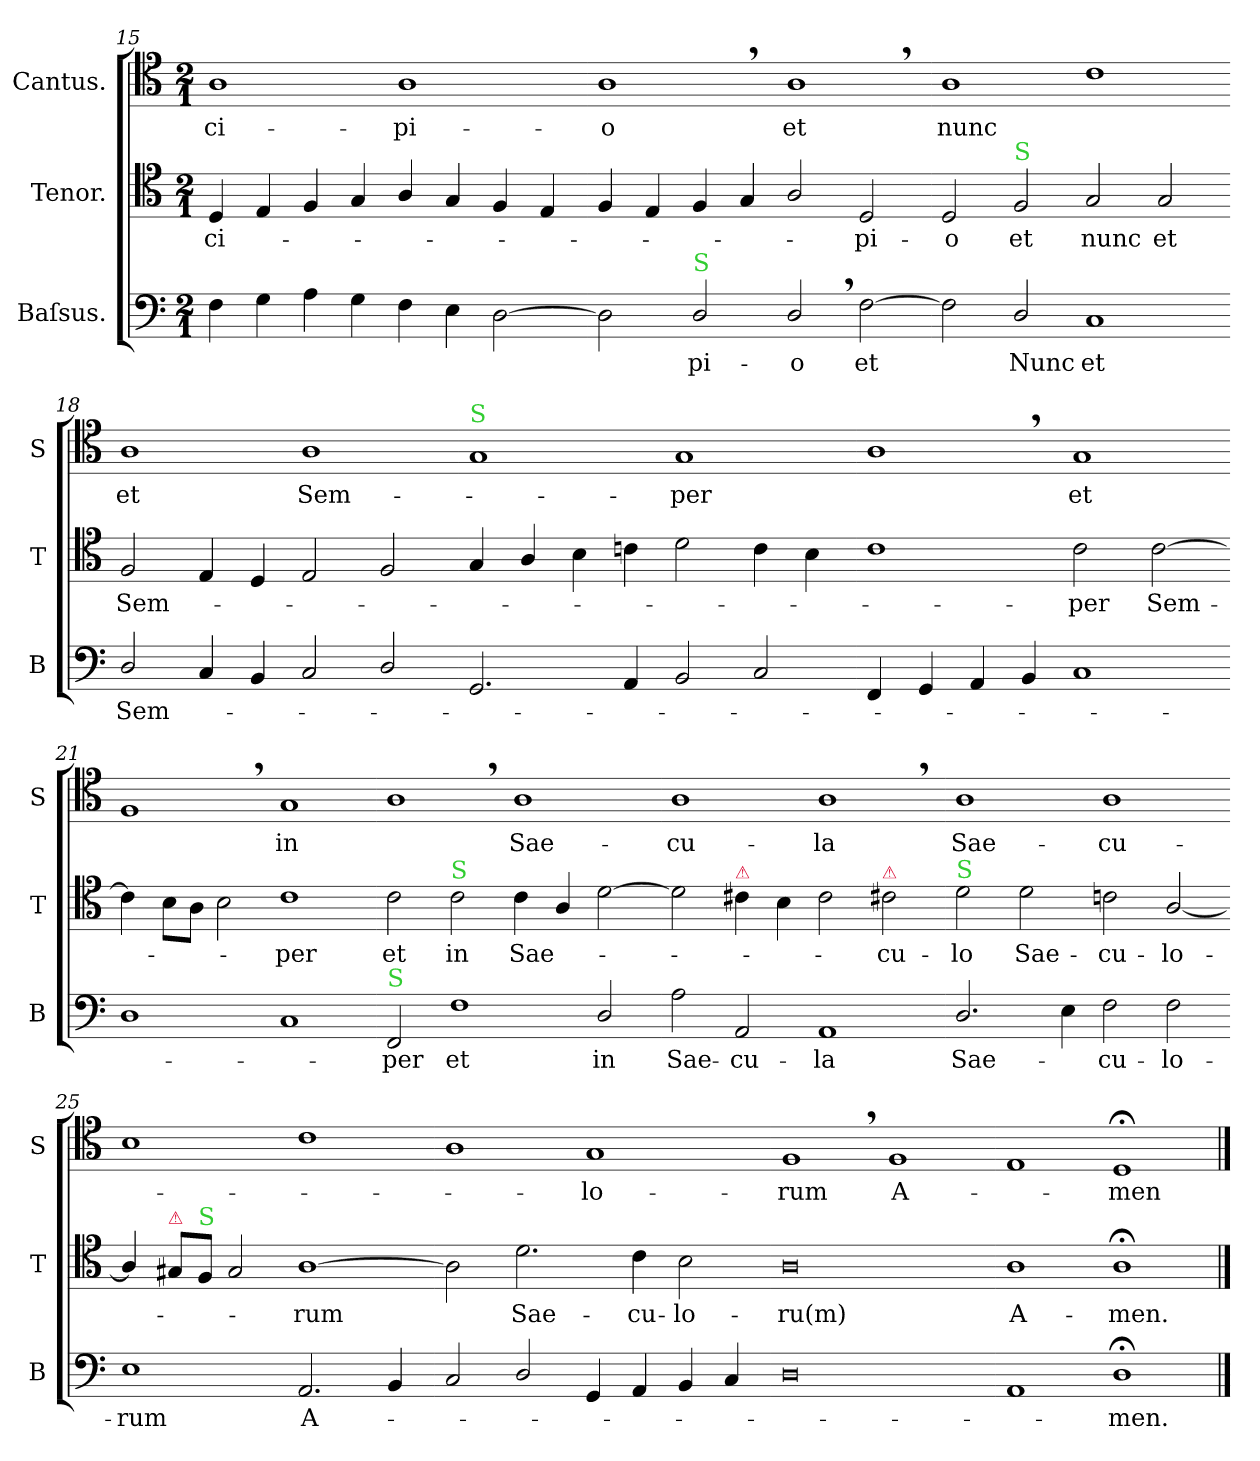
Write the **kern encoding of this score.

**kern	**text	**kern	**text	**kern	**text
*part3	*part3	*part2	*part2	*part1	*part1
*staff3	*staff3	*staff2	*staff2	*staff1	*staff1
*I"Baſsus.	*	*I"Tenor.	*	*I"Cantus.	*
*I'B	*	*I'T	*	*I'S	*
*clefF4	*	*clefC4	*	*clefC4	*
*k[]	*	*k[]	*	*k[]	*
*M2/1	*	*M2/1	*	*M2/1	*
=15	=15	=15	=15	=15	=15
4F\	.	4D/	-ci-	1A	-ci-
4G\	.	4E/	.	.	.
4A\	.	4F/	.	.	.
4G\	.	4G/	.	.	.
4F\	.	4A/	.	1A	-pi-
4E\	.	4G/	.	.	.
[2D\	.	4F/	.	.	.
.	.	4E/	.	.	.
=16-	=16-	=16-	=16-	=16-	=16-
2D\]	.	4F/	.	1A,<	-o
.	.	4E/	.	.	.
!LO:TX:a:color=limegreen:t=S	!	!	!	!	!
2D/	-pi-	4F/	.	.	.
.	.	4G/	.	.	.
2D,</	-o	2A/	.	1A,<	et
[2F\	et	2D/	-pi-	.	.
=17-	=17-	=17-	=17-	=17-	=17-
2F\]	.	2D/	-o	1A	nunc
!	!	!LO:TX:a:color=limegreen:t=S	!	!	!
2D/	Nunc	2F/	et	.	.
1C	et	2G/	nunc	1c	.
.	.	2G/	et	.	.
=18-	=18-	=18-	=18-	=18-	=18-
2D/	Sem-	2F/	Sem-	1A	et
4C/	.	4E/	.	.	.
4BB/	.	4D/	.	.	.
2C/	.	2E/	.	1A	Sem-
2D/	.	2F/	.	.	.
=19-	=19-	=19-	=19-	=19-	=19-
!	!	!	!	!LO:TX:a:color=limegreen:t=S	!
2.GG/	.	4G/	.	1G	.
.	.	4A/	.	.	.
.	.	4B\	.	.	.
4AA/	.	4cn\	.	.	.
2BB/	.	2d\	.	1G	-per
2C/	.	4c\	.	.	.
.	.	4B\	.	.	.
=20-	=20-	=20-	=20-	=20-	=20-
4FF/	.	1c	.	1A,<	.
4GG/	.	.	.	.	.
4AA/	.	.	.	.	.
4BB/	.	.	.	.	.
1C	.	2c\	-per	1G	et
.	.	[2c\	Sem-	.	.
=21-	=21-	=21-	=21-	=21-	=21-
1D	.	4c\]	.	1F,<	.
.	.	8B\L	.	.	.
.	.	8A\J	.	.	.
.	.	2B\	.	.	.
1C	.	1c	-per	1G	in
=22-	=22-	=22-	=22-	=22-	=22-
!LO:TX:a:color=limegreen:t=S	!	!	!	!	!
2FF/	-per	2c\	et	1A,<	.
!	!	!LO:TX:a:color=limegreen:t=S	!	!	!
1F	et	2c\	in	.	.
.	.	4c\	Sae-	1A	Sae-
.	.	4A/	.	.	.
2D/	in	[2d\	.	.	.
=23-	=23-	=23-	=23-	=23-	=23-
2A\	Sae-	2d\]	.	1A	-cu-
!	!	!LO:TX:a:color=crimson:t=⚠	!	!	!
2AA/	-cu-	4c#X\	.	.	.
.	.	4B\	.	.	.
1AA	-la	2c#\	.	1A,<	-la
!	!	!LO:TX:a:color=crimson:t=⚠	!	!	!
.	.	2c#X\	-cu-	.	.
=24-	=24-	=24-	=24-	=24-	=24-
!	!	!LO:TX:a:color=limegreen:t=S	!	!	!
2.D/	Sae-	2d\	-lo	1A	Sae-
.	.	2d\	Sae-	.	.
4E\	.	.	.	.	.
2F\	-cu-	2cn\	-cu-	1A	-cu-
2F\	-lo-	[2A/	-lo-	.	.
=25-	=25-	=25-	=25-	=25-	=25-
1E	rum	4A/]	.	1B	.
!	!	!LO:TX:a:color=crimson:t=⚠	!	!	!
.	.	8G#X/L	.	.	.
!	!	!LO:TX:a:color=limegreen:t=S	!	!	!
.	.	8F/J	.	.	.
.	.	2G#/	.	.	.
2.AA/	A-	[1A	-rum	1c	.
4BB/	.	.	.	.	.
=26-	=26-	=26-	=26-	=26-	=26-
2C/	.	2A]	.	1A	.
2D/	.	2.d\	Sae-	.	.
4GG/	.	.	.	1G	lo-
4AA/	.	4c\	-cu-	.	.
4BB/	.	2B\	-lo-	.	.
4C/	.	.	.	.	.
=27-	=27-	=27-	=27-	=27-	=27-
0D	.	0A	-ru(m)	1F,<	-rum
.	.	.	.	1F	A-
=28-	=28-	=28-	=28-	=28-	=28-
1AA	.	1A	A-	1E	.
1D;<;	-men.	1A;<;	-men.	1D;<;	-men
==	==	==	==	==	==
*-	*-	*-	*-	*-	*-
